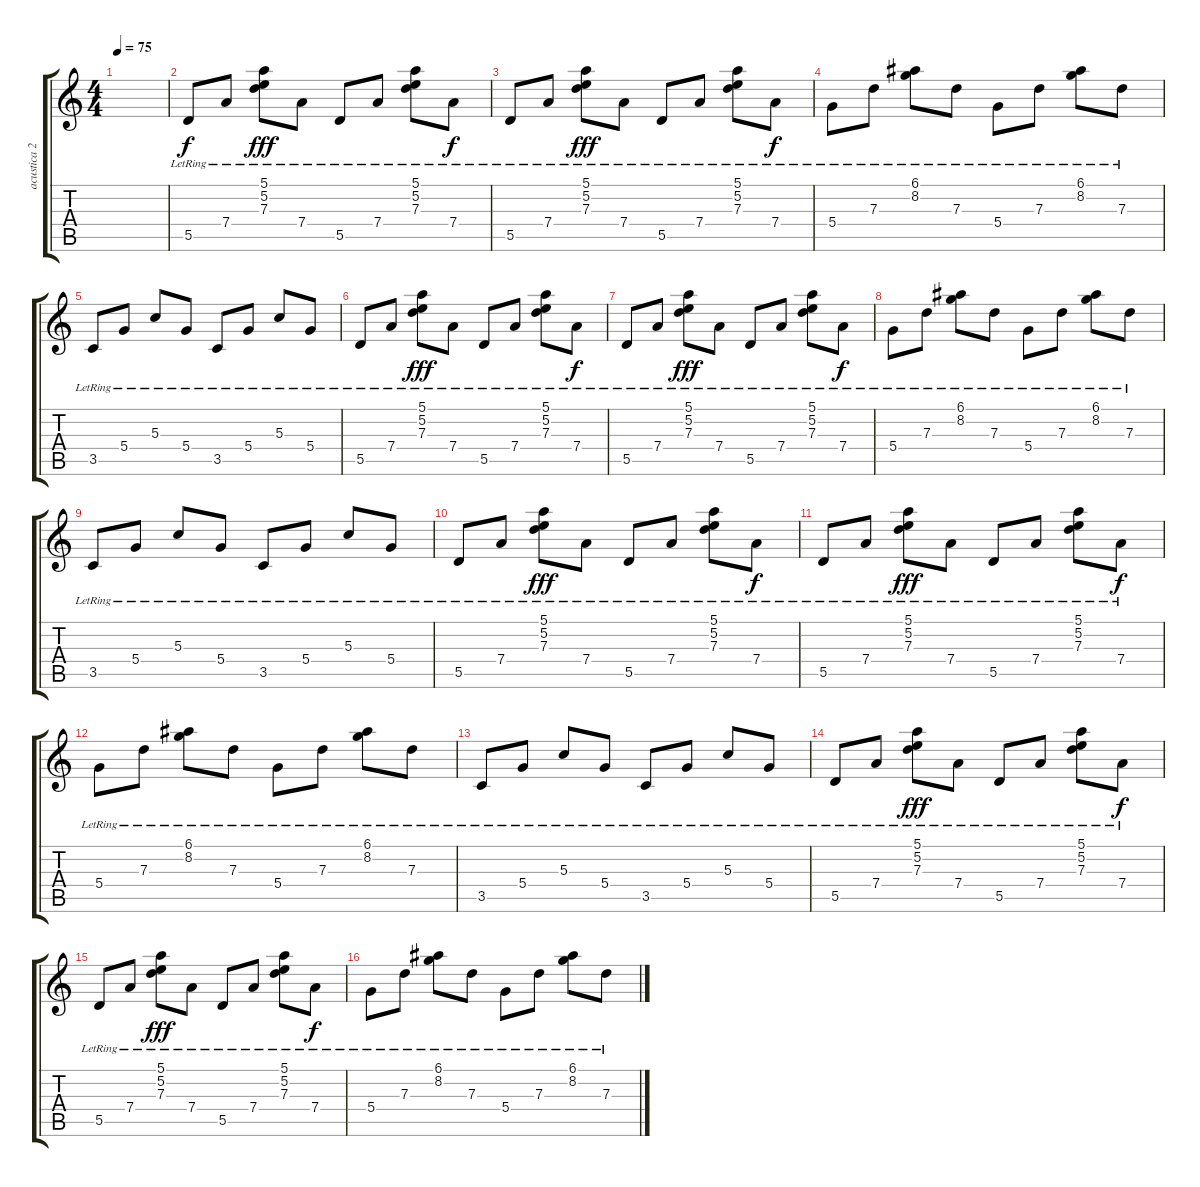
\track ("acustica 2" "acustica 2") {instrument acousticguitarnylon}
\staff {score tabs}
\tuning (E4 B3 G3 D3 A2 E2) {hide}
\ts (4 4)
\tempo 75
\clef g2
\ks c
|
5.5{lr}.8 7.4{lr}.8 (5.1 5.2 7.3{lr}).8{dy fff} 7.4{lr}.8 5.5{lr}.8 7.4{lr}.8 (5.1 5.2 7.3{lr}).8 7.4{lr}.8{dy f} |
5.5{lr}.8 7.4{lr}.8 (5.1 5.2 7.3{lr}).8{dy fff} 7.4{lr}.8 5.5{lr}.8 7.4{lr}.8 (5.1 5.2 7.3{lr}).8 7.4{lr}.8{dy f} |
5.4{lr}.8 7.3{lr}.8 (6.1 8.2{lr}).8 7.3{lr}.8 5.4{lr}.8 7.3{lr}.8 (6.1 8.2{lr}).8 7.3{lr}.8 |
3.5{lr}.8 5.4{lr}.8 5.3{lr}.8 5.4{lr}.8 3.5{lr}.8 5.4{lr}.8 5.3{lr}.8 5.4{lr}.8 |
5.5{lr}.8 7.4{lr}.8 (5.1 5.2 7.3{lr}).8{dy fff} 7.4{lr}.8 5.5{lr}.8 7.4{lr}.8 (5.1 5.2 7.3{lr}).8 7.4{lr}.8{dy f} |
5.5{lr}.8 7.4{lr}.8 (5.1 5.2 7.3{lr}).8{dy fff} 7.4{lr}.8 5.5{lr}.8 7.4{lr}.8 (5.1 5.2 7.3{lr}).8 7.4{lr}.8{dy f} |
5.4{lr}.8 7.3{lr}.8 (6.1 8.2{lr}).8 7.3{lr}.8 5.4{lr}.8 7.3{lr}.8 (6.1 8.2{lr}).8 7.3{lr}.8 |
3.5{lr}.8 5.4{lr}.8 5.3{lr}.8 5.4{lr}.8 3.5{lr}.8 5.4{lr}.8 5.3{lr}.8 5.4{lr}.8 |
5.5{lr}.8 7.4{lr}.8 (5.1 5.2 7.3{lr}).8{dy fff} 7.4{lr}.8 5.5{lr}.8 7.4{lr}.8 (5.1 5.2 7.3{lr}).8 7.4{lr}.8{dy f} |
5.5{lr}.8 7.4{lr}.8 (5.1 5.2 7.3{lr}).8{dy fff} 7.4{lr}.8 5.5{lr}.8 7.4{lr}.8 (5.1 5.2 7.3{lr}).8 7.4{lr}.8{dy f} |
5.4{lr}.8 7.3{lr}.8 (6.1 8.2{lr}).8 7.3{lr}.8 5.4{lr}.8 7.3{lr}.8 (6.1 8.2{lr}).8 7.3{lr}.8 |
3.5{lr}.8 5.4{lr}.8 5.3{lr}.8 5.4{lr}.8 3.5{lr}.8 5.4{lr}.8 5.3{lr}.8 5.4{lr}.8 |
5.5{lr}.8 7.4{lr}.8 (5.1 5.2 7.3{lr}).8{dy fff} 7.4{lr}.8 5.5{lr}.8 7.4{lr}.8 (5.1 5.2 7.3{lr}).8 7.4{lr}.8{dy f} |
5.5{lr}.8 7.4{lr}.8 (5.1 5.2 7.3{lr}).8{dy fff} 7.4{lr}.8 5.5{lr}.8 7.4{lr}.8 (5.1 5.2 7.3{lr}).8 7.4{lr}.8{dy f} |
5.4{lr}.8 7.3{lr}.8 (6.1 8.2{lr}).8 7.3{lr}.8 5.4{lr}.8 7.3{lr}.8 (6.1 8.2{lr}).8 7.3{lr}.8
